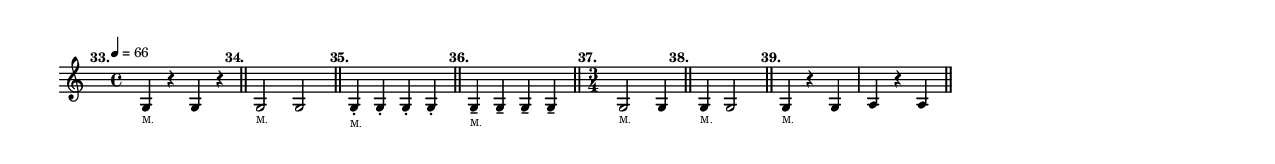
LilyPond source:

\version "2.24.1"
\language "english"
\paper {
  #(set-paper-size "letter")
}

\layout {
  indent = #0
  #(layout-set-staff-size 12)
}

\score {
  \layout {
    \context {
      \Score
      \omit BarNumber
    }
  }
  \new Staff \with {
  }{
    \relative {
      \key c \major 
      \time 4/4
      \tempo 4 = 66
      g4 ^\markup \translate #'(-5 . 0) \bold "33." _\markup \teeny "M." r4 g4 r4
      \bar "||"
      | g2 ^\markup \translate #'(-3 . 0) \bold "34." _\markup \teeny "M." g2
      \bar "||"
      | g4 -. ^\markup \translate #'(-2 . 0) \bold "35." _\markup \teeny "M." g4 -. g4 -. g4 -.
      \bar "||"
      | g4 -- ^\markup \translate #'(-2 . 0) \bold "36." _\markup \teeny "M." g4 -- g4 -- g4 --
      \bar "||"
      \time 3/4
      | g2 ^\markup \translate #'(-4 . 0) \bold "37." _\markup \teeny "M." g4
      \bar "||"
      | g4 ^\markup \translate #'(-3 . 0) \bold "38." _\markup \teeny "M." g2
      \bar "||"
      | g4 ^\markup \translate #'(-2 . 0) \bold "39." _\markup \teeny "M." r4 g4
      | a4 r4 a4
      \bar "||"
    }
  }
}
